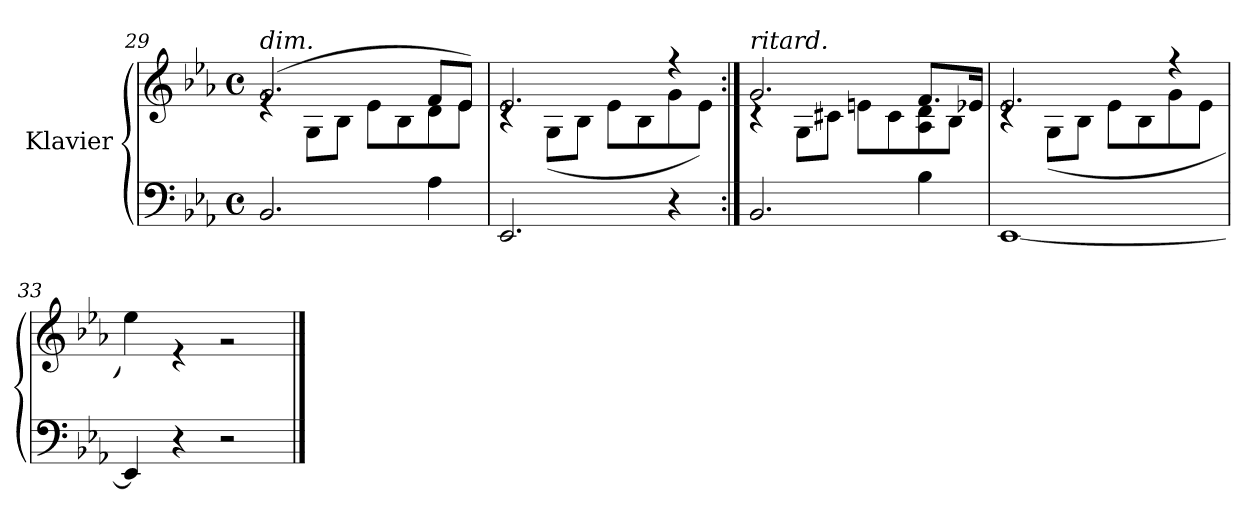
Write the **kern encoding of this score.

**kern	**kern
*part1	*part1
*staff2	*staff1
*I"Klavier	*
!!LO:LB:g=z
*clefF4	*clefG2
*k[b-e-a-]	*k[b-e-a-]
*M4/4	*M4/4
*met(c)	*met(c)
=29	=29
*	*^
!	!LO:TX:a:i:t=dim.	!
2.BB-/	(>2.g/	4re
.	.	8G\L
.	.	8B-\J
.	.	8e-\L
.	.	8B-\
4A-\	8f/L	8d\
.	8e-/J)	8e-\J
=30	=30	=30
2.EE-/	2.e-/	4rc
.	.	(<8G\L
.	.	8B-\J
.	.	8e-\L
.	.	8B-\
4r	4r	8g\
.	.	8e-\J)
=31:|!	=31:|!	=31:|!
!	!LO:TX:a:i:t=ritard.	!
2.BB-/	2.g/	4rc
.	.	8G\L
.	.	8c#X\J
.	.	8en\L
.	.	8c#\
4B-\	8.f/L	8A-\ 8d\
.	.	8B-\J
.	16e-X/Jk	.
=32	=32	=32
[1EE-	2.e-/	4rc
.	.	(<8G\L
.	.	8B-\J
.	.	8e-\L
.	.	8B-\
.	4r	8g\
.	.	8e-\J
=33	=33	=33
4EE-/]	1ryy	4ee-\)
4r	.	4r
2r	.	2r
*	*v	*v
==	==
*-	*-
